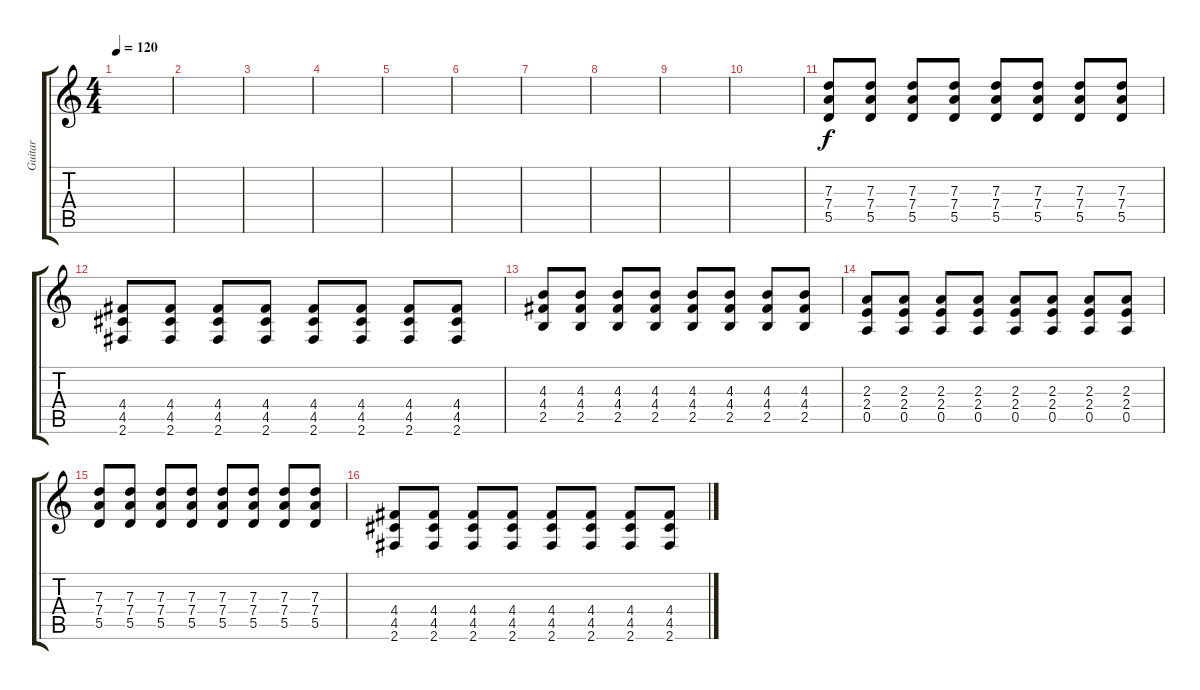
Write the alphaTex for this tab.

\track ("Guitar" "Guitar") {instrument overdrivenguitar}
\staff {score tabs}
\tuning (E4 B3 G3 D3 A2 E2) {hide}
\ts (4 4)
\tempo 120
\clef g2
\ks c
|
|
|
|
|
|
|
|
|
|
(7.3 7.4 5.5).8 (7.3 7.4 5.5).8 (7.3 7.4 5.5).8 (7.3 7.4 5.5).8 (7.3 7.4 5.5).8 (7.3 7.4 5.5).8 (7.3 7.4 5.5).8 (7.3 7.4 5.5).8 |
(4.4 4.5 2.6).8 (4.4 4.5 2.6).8 (4.4 4.5 2.6).8 (4.4 4.5 2.6).8 (4.4 4.5 2.6).8 (4.4 4.5 2.6).8 (4.4 4.5 2.6).8 (4.4 4.5 2.6).8 |
(4.3 4.4 2.5).8 (4.3 4.4 2.5).8 (4.3 4.4 2.5).8 (4.3 4.4 2.5).8 (4.3 4.4 2.5).8 (4.3 4.4 2.5).8 (4.3 4.4 2.5).8 (4.3 4.4 2.5).8 |
(2.3 2.4 0.5).8 (2.3 2.4 0.5).8 (2.3 2.4 0.5).8 (2.3 2.4 0.5).8 (2.3 2.4 0.5).8 (2.3 2.4 0.5).8 (2.3 2.4 0.5).8 (2.3 2.4 0.5).8 |
(7.3 7.4 5.5).8 (7.3 7.4 5.5).8 (7.3 7.4 5.5).8 (7.3 7.4 5.5).8 (7.3 7.4 5.5).8 (7.3 7.4 5.5).8 (7.3 7.4 5.5).8 (7.3 7.4 5.5).8 |
(4.4 4.5 2.6).8 (4.4 4.5 2.6).8 (4.4 4.5 2.6).8 (4.4 4.5 2.6).8 (4.4 4.5 2.6).8 (4.4 4.5 2.6).8 (4.4 4.5 2.6).8 (4.4 4.5 2.6).8
